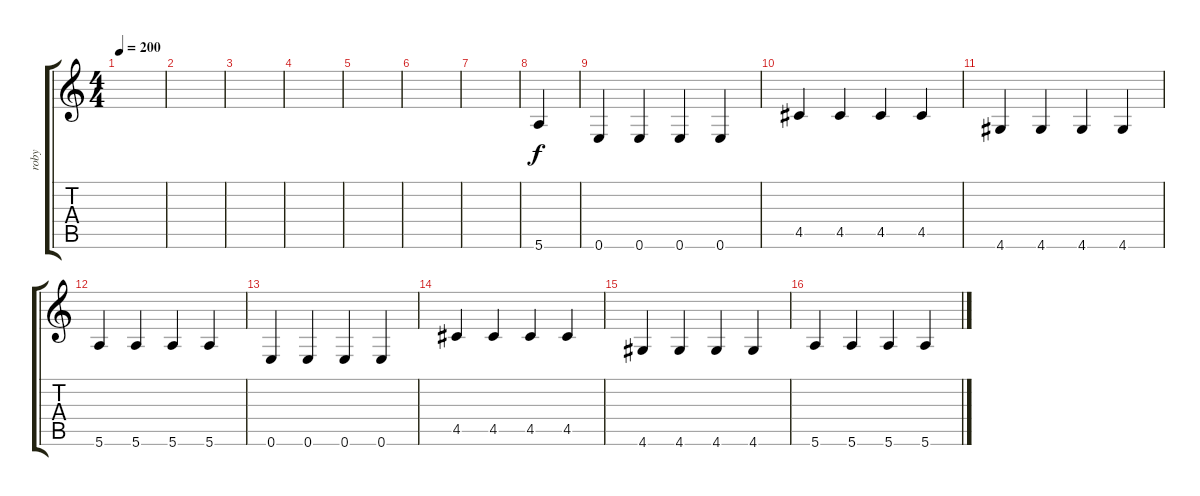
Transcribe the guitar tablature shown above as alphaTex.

\track ("roby" "roby") {instrument electricbassfinger}
\staff {score tabs}
\tuning (E4 B3 G3 D3 A2 E2) {hide}
\ts (4 4)
\tempo 200
\clef g2
\ks c
|
|
|
|
|
|
|
5.6.4 |
0.6.4 0.6.4 0.6.4 0.6.4 |
4.5.4 4.5.4 4.5.4 4.5.4 |
4.6.4 4.6.4 4.6.4 4.6.4 |
5.6.4 5.6.4 5.6.4 5.6.4 |
0.6.4 0.6.4 0.6.4 0.6.4 |
4.5.4 4.5.4 4.5.4 4.5.4 |
4.6.4 4.6.4 4.6.4 4.6.4 |
5.6.4 5.6.4 5.6.4 5.6.4
